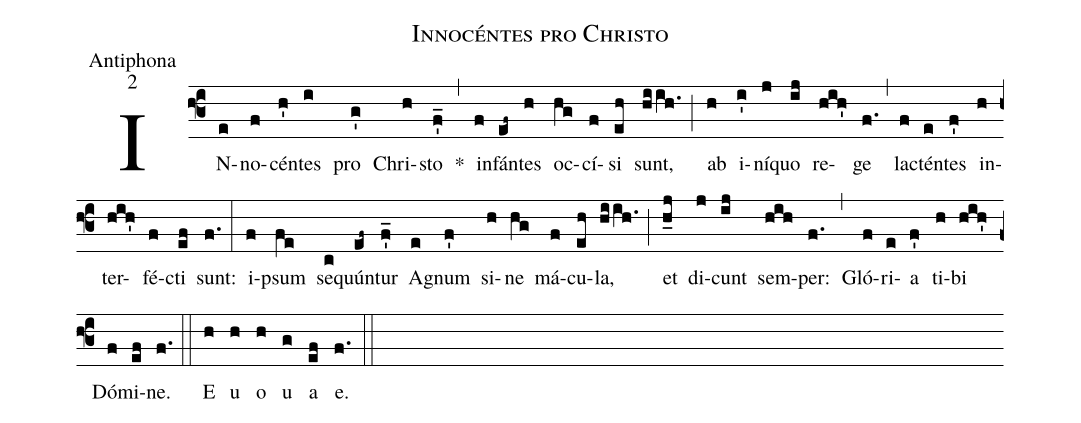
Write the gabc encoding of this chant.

name:Innocéntes pro Christo;
office-part:Antiphona;
mode:2;
%%
(f3) IN(e)no(f)cén(h')tes(i) pro(g') Chri(h)sto(f'_) *(,) in(f)fán(ef~)tes(h) oc(hg)cí(f)si(eh) sunt,(hiih.) (;) ab(h) i(i')ní(j)quo(ij) re(hih')ge(f.) (,) la(f)ctén(e)tes(f') in(h)ter(hih')fé(f)cti(ef) sunt:(f.) (:) i(f)psum(fe) se(c)quún(ef~)tur(f'_) A(e)gnum(f') si(h)ne(hg) má(f)cu(eh)la,(hiih.) (;) et(h_j) di(j)cunt(ij) sem(hih)per:(f.) (,) Gló(f)ri(e)a(f') ti(h)bi(hih') Dó(f)mi(ef)ne.(f.) (::) E(h) u(h) o(h) u(g) a(ef) e.(f.) (::)
